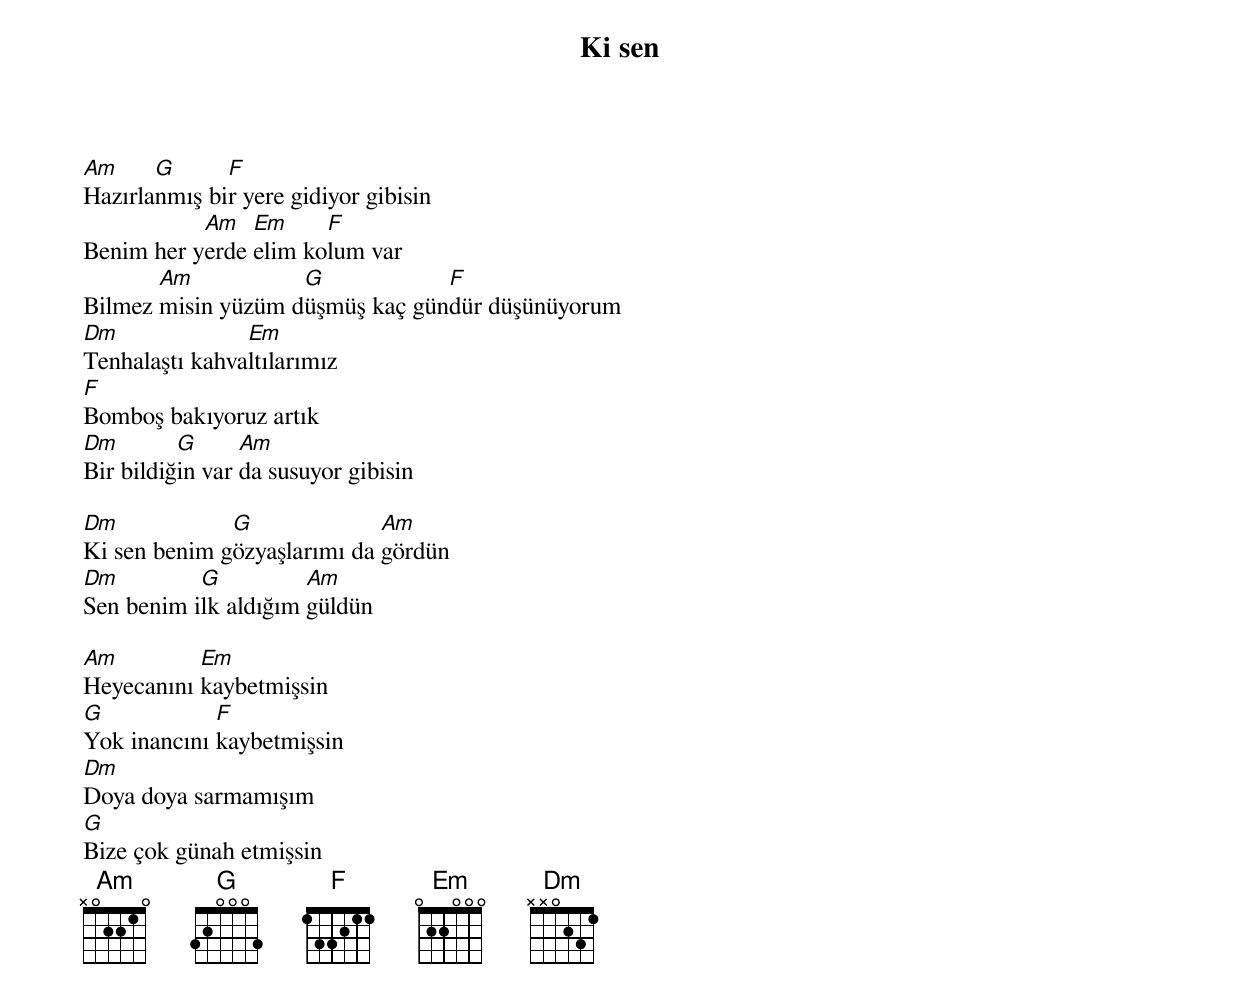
{title: Ki sen}
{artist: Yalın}

Am     G      F
Hazırlanmış bir yere gidiyor gibisin
           Am   Em     F
Benim her yerde elim kolum var
       Am           G            F
Bilmez misin yüzüm düşmüş kaç gündür düşünüyorum
Dm              Em
Tenhalaştı kahvaltılarımız
F
Bomboş bakıyoruz artık
Dm        G      Am
Bir bildiğin var da susuyor gibisin

Dm            G              Am
Ki sen benim gözyaşlarımı da gördün
Dm         G          Am
Sen benim ilk aldığım güldün

Am         Em
Heyecanını kaybetmişsin
G            F
Yok inancını kaybetmişsin
Dm
Doya doya sarmamışım
G
Bize çok günah etmişsin
